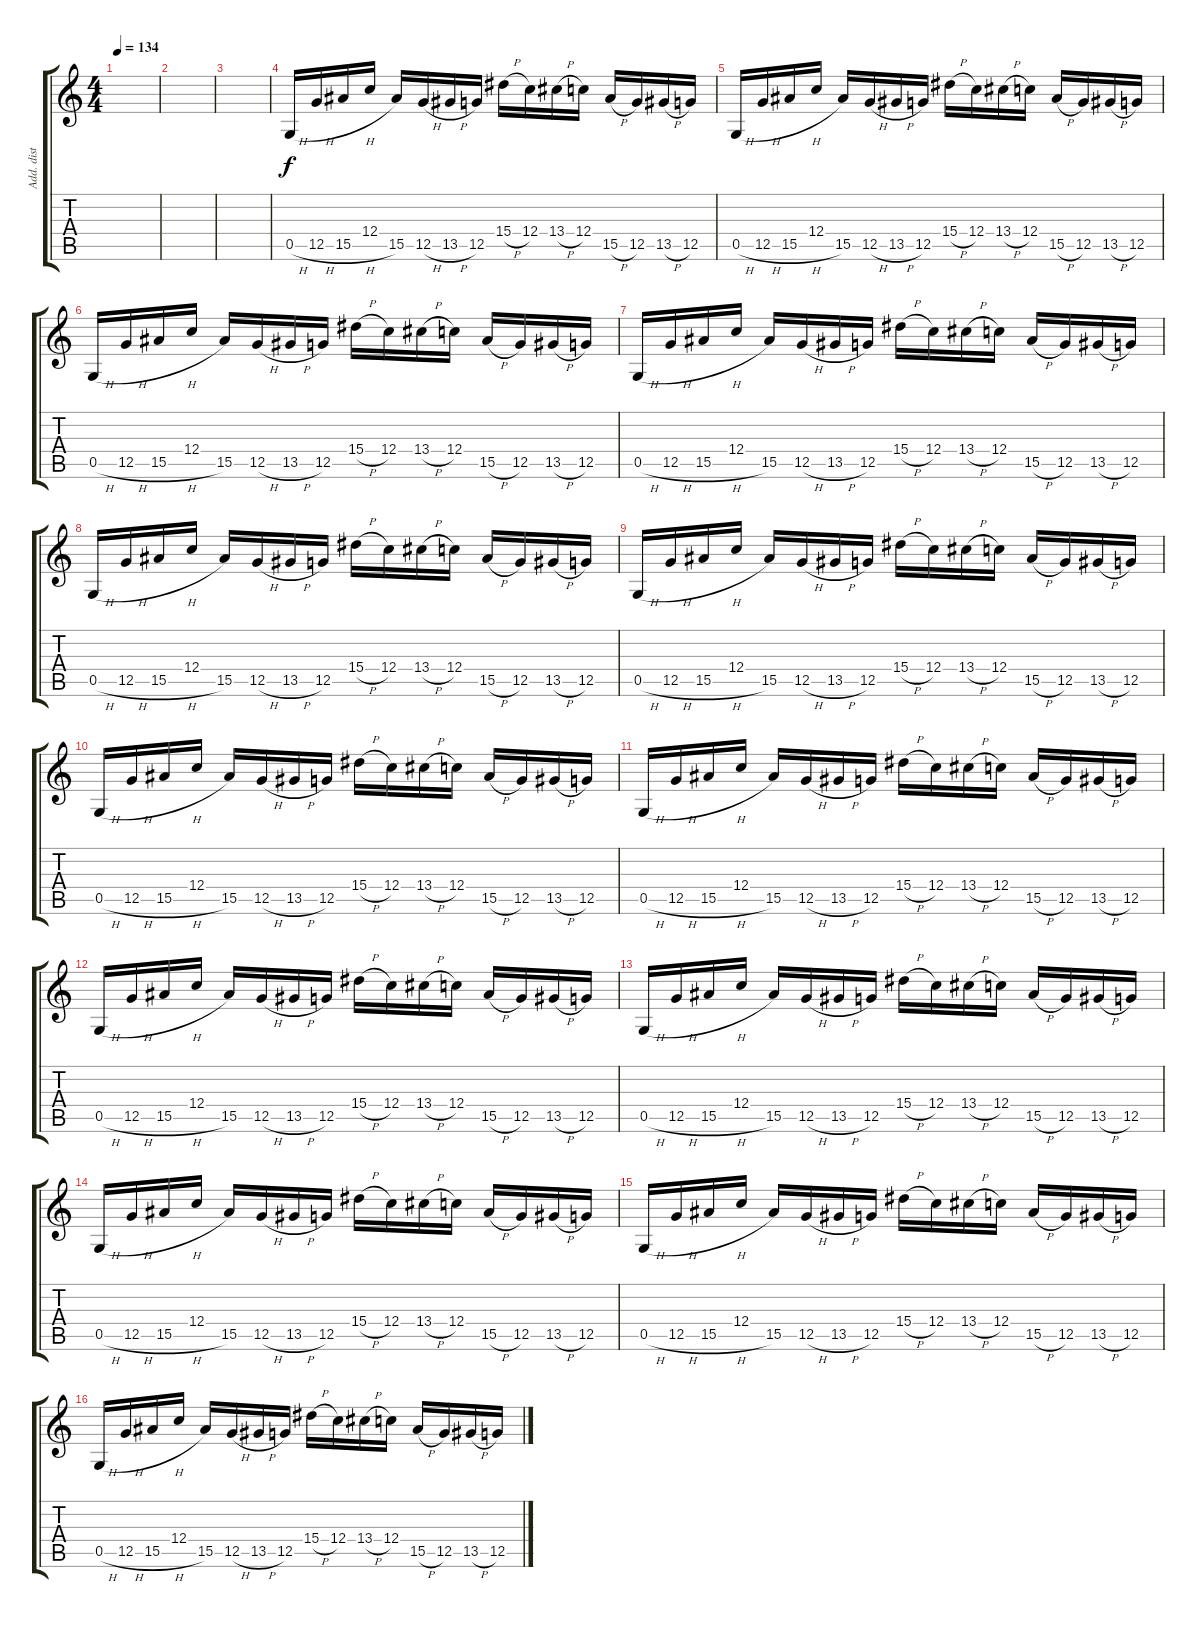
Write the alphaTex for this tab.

\track ("Add. dist guitar" "Add. dist ") {instrument overdrivenguitar}
\staff {score tabs}
\tuning (D4 A3 F3 C3 G2 C2) {hide}
\ts (4 4)
\tempo 134
\clef g2
\ks c
|
|
|
0.5{h}.16 12.5{h}.16 15.5{h}.16 12.4.16 15.5.16 12.5{h}.16 13.5{h}.16 12.5.16 15.4{h}.16 12.4.16 13.4{h}.16 12.4.16 15.5{h}.16 12.5.16 13.5{h}.16 12.5.16 |
0.5{h}.16 12.5{h}.16 15.5{h}.16 12.4.16 15.5.16 12.5{h}.16 13.5{h}.16 12.5.16 15.4{h}.16 12.4.16 13.4{h}.16 12.4.16 15.5{h}.16 12.5.16 13.5{h}.16 12.5.16 |
0.5{h}.16 12.5{h}.16 15.5{h}.16 12.4.16 15.5.16 12.5{h}.16 13.5{h}.16 12.5.16 15.4{h}.16 12.4.16 13.4{h}.16 12.4.16 15.5{h}.16 12.5.16 13.5{h}.16 12.5.16 |
0.5{h}.16 12.5{h}.16 15.5{h}.16 12.4.16 15.5.16 12.5{h}.16 13.5{h}.16 12.5.16 15.4{h}.16 12.4.16 13.4{h}.16 12.4.16 15.5{h}.16 12.5.16 13.5{h}.16 12.5.16 |
0.5{h}.16 12.5{h}.16 15.5{h}.16 12.4.16 15.5.16 12.5{h}.16 13.5{h}.16 12.5.16 15.4{h}.16 12.4.16 13.4{h}.16 12.4.16 15.5{h}.16 12.5.16 13.5{h}.16 12.5.16 |
0.5{h}.16 12.5{h}.16 15.5{h}.16 12.4.16 15.5.16 12.5{h}.16 13.5{h}.16 12.5.16 15.4{h}.16 12.4.16 13.4{h}.16 12.4.16 15.5{h}.16 12.5.16 13.5{h}.16 12.5.16 |
0.5{h}.16 12.5{h}.16 15.5{h}.16 12.4.16 15.5.16 12.5{h}.16 13.5{h}.16 12.5.16 15.4{h}.16 12.4.16 13.4{h}.16 12.4.16 15.5{h}.16 12.5.16 13.5{h}.16 12.5.16 |
0.5{h}.16 12.5{h}.16 15.5{h}.16 12.4.16 15.5.16 12.5{h}.16 13.5{h}.16 12.5.16 15.4{h}.16 12.4.16 13.4{h}.16 12.4.16 15.5{h}.16 12.5.16 13.5{h}.16 12.5.16 |
0.5{h}.16 12.5{h}.16 15.5{h}.16 12.4.16 15.5.16 12.5{h}.16 13.5{h}.16 12.5.16 15.4{h}.16 12.4.16 13.4{h}.16 12.4.16 15.5{h}.16 12.5.16 13.5{h}.16 12.5.16 |
0.5{h}.16 12.5{h}.16 15.5{h}.16 12.4.16 15.5.16 12.5{h}.16 13.5{h}.16 12.5.16 15.4{h}.16 12.4.16 13.4{h}.16 12.4.16 15.5{h}.16 12.5.16 13.5{h}.16 12.5.16 |
0.5{h}.16 12.5{h}.16 15.5{h}.16 12.4.16 15.5.16 12.5{h}.16 13.5{h}.16 12.5.16 15.4{h}.16 12.4.16 13.4{h}.16 12.4.16 15.5{h}.16 12.5.16 13.5{h}.16 12.5.16 |
0.5{h}.16 12.5{h}.16 15.5{h}.16 12.4.16 15.5.16 12.5{h}.16 13.5{h}.16 12.5.16 15.4{h}.16 12.4.16 13.4{h}.16 12.4.16 15.5{h}.16 12.5.16 13.5{h}.16 12.5.16 |
0.5{h}.16 12.5{h}.16 15.5{h}.16 12.4.16 15.5.16 12.5{h}.16 13.5{h}.16 12.5.16 15.4{h}.16 12.4.16 13.4{h}.16 12.4.16 15.5{h}.16 12.5.16 13.5{h}.16 12.5.16
